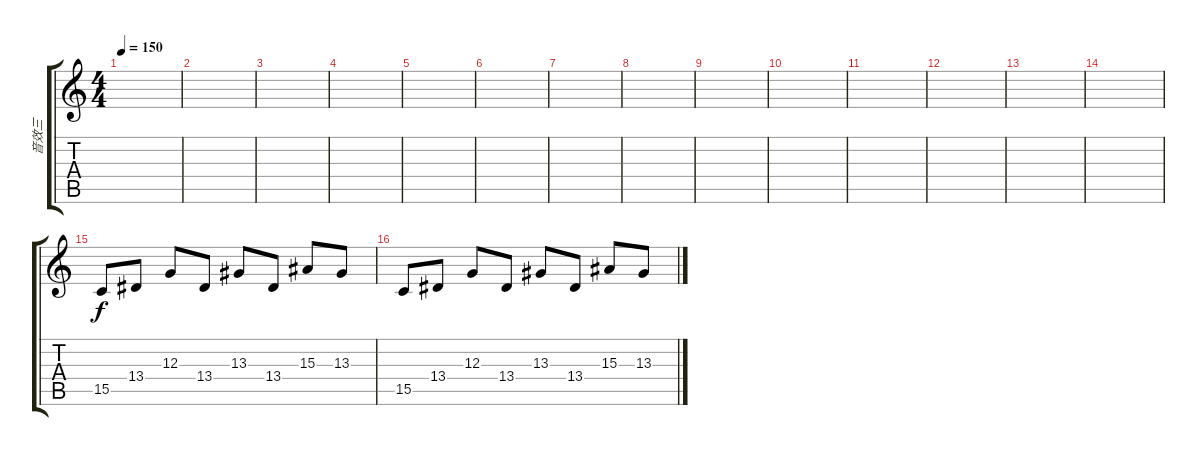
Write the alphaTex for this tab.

\track ("音效三" "音效三") {instrument lead1square}
\staff {score tabs}
\tuning (E4 B3 G3 D3 A2 E2) {hide}
\ts (4 4)
\tempo 150
\clef g2
\ks c
|
|
|
|
|
|
|
|
|
|
|
|
|
|
15.5.8{volume 6} 13.4.8 12.3.8 13.4.8 13.3.8 13.4.8 15.3.8 13.3.8 |
15.5.8 13.4.8 12.3.8 13.4.8 13.3.8 13.4.8 15.3.8 13.3.8
